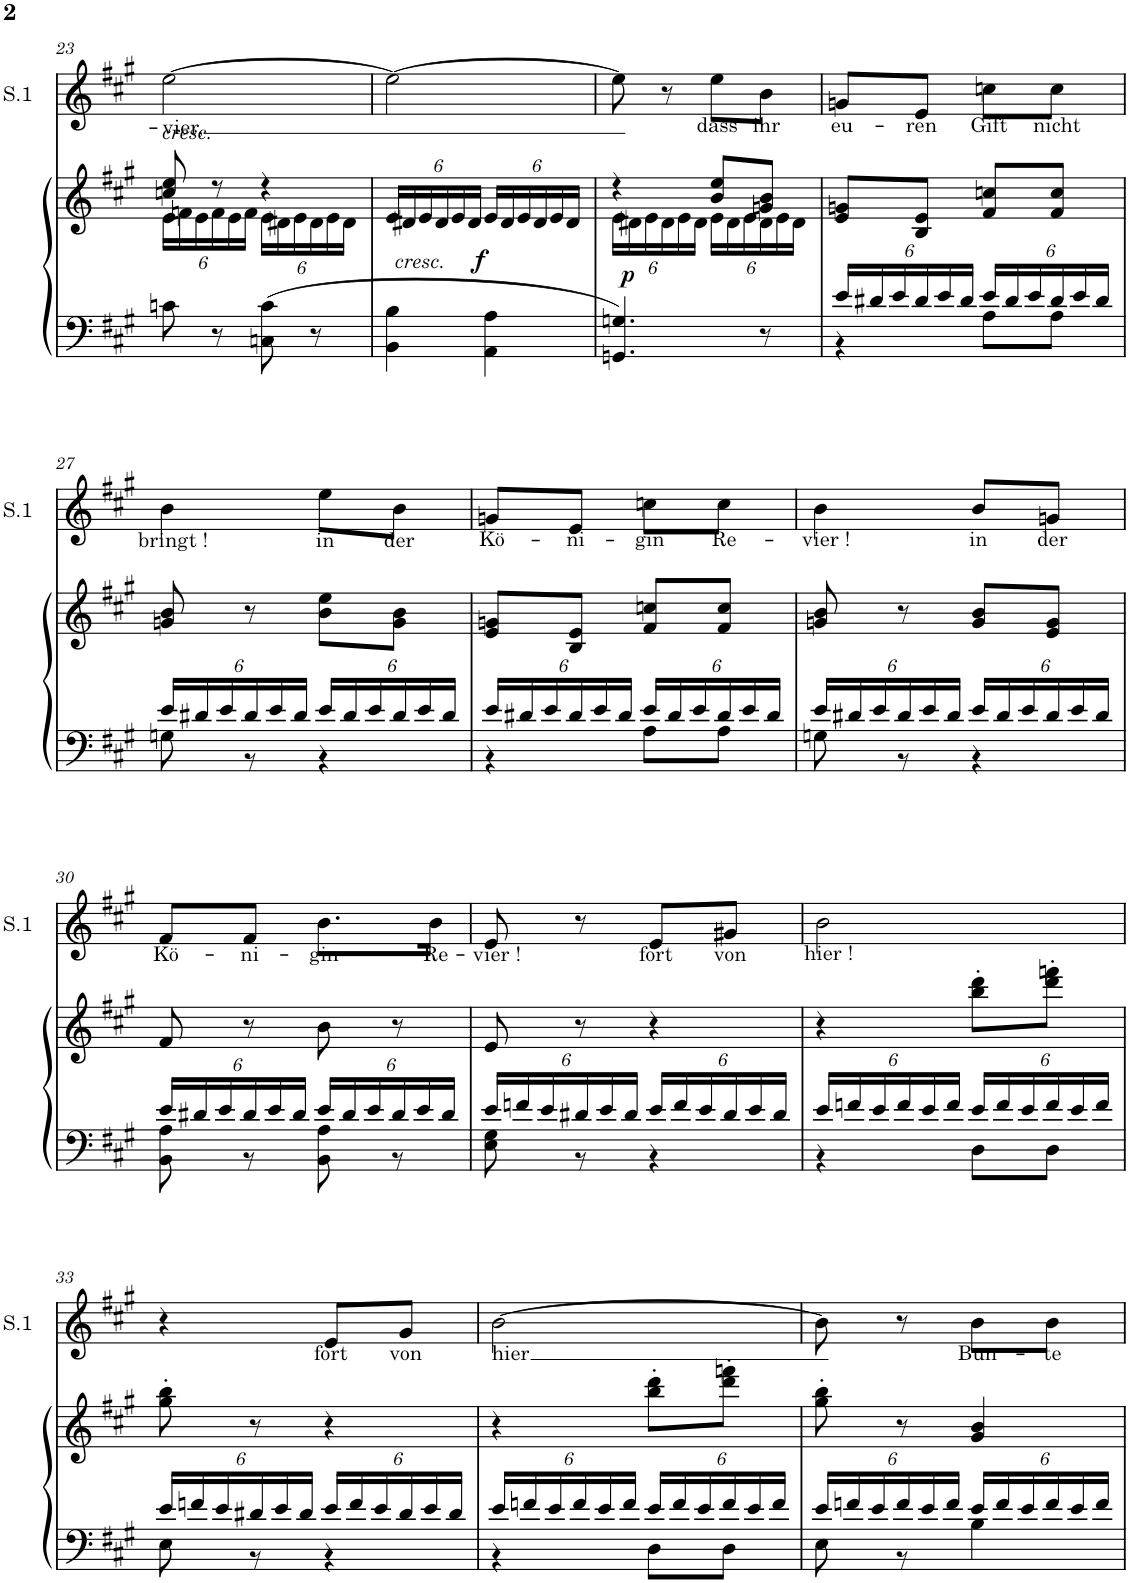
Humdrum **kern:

**kern	**kern	**dynam	**kern	**text
*part2	*part2	*part2	*part1	*part1
*staff3	*staff2	*staff2/3	*staff1	*staff1
*I"Piano	*	*	*I"Soprano1	*
*I'Pno	*	*	*I'S.1	*
!!LO:PB:g=z
*clefF4	*clefG2	*	*clefG2	*
*k[f#c#g#]	*k[f#c#g#]	*	*k[f#c#g#]	*
*M2/4	*M2/4	*	*M2/4	*
=23	=23	=23	=23	=23
*	*^	*	*	*
*	*	*Xbrackettup	*	*	*
!	!	!	!	!LO:TX:b:i:t=cresc.	!
!	!	!	!	!	!LO:LY:b
8cn\	8ccn/ 8ee/	24e\LL	.	[2ee\	-vier,
.	.	24fn\	.	.	.
.	.	24e\	.	.	.
8r	8r	24f\	.	.	.
.	.	24e\	.	.	.
.	.	24f\JJ	.	.	.
8Cn\ 8c\	4r	24e\LL	.	.	.
.	.	24d#X\	.	.	.
.	.	24e\	.	.	.
8r	.	24d#\	.	.	.
.	.	24e\	.	.	.
.	.	24d#\JJ	.	.	.
*	*v	*v	*	*	*
=24	=24	=24	=24	=24
4BB\ 4B\	24e/LL	.	2ee\_	.
!	!LO:TX:b:i:t=cresc.	!	!	!
.	24d#X/	.	.	.
.	24e/	.	.	.
.	24d#/	.	.	.
.	24e/	.	.	.
.	24d#/JJ	.	.	.
!	!	!LO:DY:b	!	!
4AA\ 4A\	24e/LL	f	.	.
.	24d#/	.	.	.
.	24e/	.	.	.
.	24d#/	.	.	.
.	24e/	.	.	.
.	24d#/JJ	.	.	.
=25	=25	=25	=25	=25
*	*^	*	*	*
4.GGn/ 4.Gn/	4r	24e\LL	.	8ee\]	.
!	!	!	!LO:DY:b	!	!
.	.	24d#X\	p	.	.
.	.	24e\	.	.	.
.	.	24d#\	.	8r	.
.	.	24e\	.	.	.
.	.	24d#\JJ	.	.	.
!	!	!	!	!	!LO:LY:b
.	8b/ 8ee/L	24e\LL	.	8ee\L	dass
.	.	24d#\	.	.	.
.	.	24e\	.	.	.
!	!	!	!	!	!LO:LY:b
8r	8gn/ 8b/J	24d#\	.	8b\J	ihr
.	.	24e\	.	.	.
.	.	24d#\JJ	.	.	.
*	*v	*v	*	*	*
=26	=26	=26	=26	=26
*Xbrackettup	*	*	*	*
*^	*^	*	*	*
!	!	!	!	!	!	!LO:LY:b
*	*	*v	*v	*	*	*
24e/LL	4r	8e/ 8gn/L	.	8gn/L	eu-
24d#X/	.	.	.	.	.
24e/	.	.	.	.	.
!	!	!	!	!	!LO:LY:b
24d#/	.	8B/ 8e/J	.	8e/J	-ren
24e/	.	.	.	.	.
24d#/JJ	.	.	.	.	.
!	!	!	!	!	!LO:LY:b
24e/LL	8A\L	8f#/ 8ccn/L	.	8ccn\L	Gift
24d#/	.	.	.	.	.
24e/	.	.	.	.	.
!	!	!	!	!	!LO:LY:b
24d#/	8A\J	8f#/ 8cc/J	.	8cc\J	nicht
24e/	.	.	.	.	.
24d#/JJ	.	.	.	.	.
!!LO:LB:g=z
=27	=27	=27	=27	=27	=27
!	!	!	!	!	!LO:LY:b
24e/LL	8Gn\	8gn/ 8b/	.	4b\	bringt !
24d#X/	.	.	.	.	.
24e/	.	.	.	.	.
24d#/	8r	8r	.	.	.
24e/	.	.	.	.	.
24d#/JJ	.	.	.	.	.
!	!	!	!	!	!LO:LY:b
24e/LL	4r	8b\ 8ee\L	.	8ee\L	in
24d#/	.	.	.	.	.
24e/	.	.	.	.	.
!	!	!	!	!	!LO:LY:b
24d#/	.	8g\ 8b\J	.	8b\J	der
24e/	.	.	.	.	.
24d#/JJ	.	.	.	.	.
=28	=28	=28	=28	=28	=28
!	!	!	!	!	!LO:LY:b
24e/LL	4r	8e/ 8gn/L	.	8gn/L	Kö-
24d#X/	.	.	.	.	.
24e/	.	.	.	.	.
!	!	!	!	!	!LO:LY:b
24d#/	.	8B/ 8e/J	.	8e/J	-ni-
24e/	.	.	.	.	.
24d#/JJ	.	.	.	.	.
!	!	!	!	!	!LO:LY:b
24e/LL	8A\L	8f#/ 8ccn/L	.	8ccn\L	-gin
24d#/	.	.	.	.	.
24e/	.	.	.	.	.
!	!	!	!	!	!LO:LY:b
24d#/	8A\J	8f#/ 8cc/J	.	8cc\J	Re-
24e/	.	.	.	.	.
24d#/JJ	.	.	.	.	.
=29	=29	=29	=29	=29	=29
!	!	!	!	!	!LO:LY:b
24e/LL	8Gn\	8gn/ 8b/	.	4b\	-vier !
24d#X/	.	.	.	.	.
24e/	.	.	.	.	.
24d#/	8r	8r	.	.	.
24e/	.	.	.	.	.
24d#/JJ	.	.	.	.	.
!	!	!	!	!	!LO:LY:b
24e/LL	4r	8g/ 8b/L	.	8b/L	in
24d#/	.	.	.	.	.
24e/	.	.	.	.	.
!	!	!	!	!	!LO:LY:b
24d#/	.	8e/ 8g/J	.	8gn/J	der
24e/	.	.	.	.	.
24d#/JJ	.	.	.	.	.
!!LO:LB:g=z
=30	=30	=30	=30	=30	=30
!	!	!	!	!	!LO:LY:b
24e/LL	8BB\ 8A\	8f#/	.	8f#/L	Kö-
24d#X/	.	.	.	.	.
24e/	.	.	.	.	.
!	!	!	!	!	!LO:LY:b
24d#/	8r	8r	.	8f#/J	-ni-
24e/	.	.	.	.	.
24d#/JJ	.	.	.	.	.
!	!	!	!	!	!LO:LY:b
24e/LL	8BB\ 8A\	8b\	.	8.b\L	-gin
24d#/	.	.	.	.	.
24e/	.	.	.	.	.
24d#/	8r	8r	.	.	.
24e/	.	.	.	.	.
!	!	!	!	!	!LO:LY:b
.	.	.	.	16b\Jk	Re-
24d#/JJ	.	.	.	.	.
=31	=31	=31	=31	=31	=31
!	!	!	!	!	!LO:LY:b
24e/LL	8E\ 8G#\	8e/	.	8e/	-vier !
24fn/	.	.	.	.	.
24e/	.	.	.	.	.
24d#X/	8r	8r	.	8r	.
24e/	.	.	.	.	.
24d#/JJ	.	.	.	.	.
!	!	!	!	!	!LO:LY:b
24e/LL	4r	4r	.	8e/L	fort
24f/	.	.	.	.	.
24e/	.	.	.	.	.
!	!	!	!	!	!LO:LY:b
24d#/	.	.	.	8g#X/J	von
24e/	.	.	.	.	.
24d#/JJ	.	.	.	.	.
=32	=32	=32	=32	=32	=32
!	!	!	!	!	!LO:LY:b
24e/LL	4r	4r	.	2b\	hier !
24fn/	.	.	.	.	.
24e/	.	.	.	.	.
24f/	.	.	.	.	.
24e/	.	.	.	.	.
24f/JJ	.	.	.	.	.
24e/LL	8D\L	8bb\' 8ddd\'L	.	.	.
24f/	.	.	.	.	.
24e/	.	.	.	.	.
24f/	8D\J	8ddd\' 8fffn\'J	.	.	.
24e/	.	.	.	.	.
24f/JJ	.	.	.	.	.
!!LO:LB:g=z
=33	=33	=33	=33	=33	=33
24e/LL	8E\	8gg#\' 8bb\'	.	4r	.
24fn/	.	.	.	.	.
24e/	.	.	.	.	.
24d#X/	8r	8r	.	.	.
24e/	.	.	.	.	.
24d#/JJ	.	.	.	.	.
!	!	!	!	!	!LO:LY:b
24e/LL	4r	4r	.	8e/L	fort
24f/	.	.	.	.	.
24e/	.	.	.	.	.
!	!	!	!	!	!LO:LY:b
24d#/	.	.	.	8g#/J	von
24e/	.	.	.	.	.
24d#/JJ	.	.	.	.	.
=34	=34	=34	=34	=34	=34
!	!	!	!	!	!LO:LY:b
24e/LL	4r	4r	.	[2b\	hier
24fn/	.	.	.	.	.
24e/	.	.	.	.	.
24f/	.	.	.	.	.
24e/	.	.	.	.	.
24f/JJ	.	.	.	.	.
24e/LL	8D\L	8bb\' 8ddd\'L	.	.	.
24f/	.	.	.	.	.
24e/	.	.	.	.	.
24f/	8D\J	8ddd\' 8fffn\'J	.	.	.
24e/	.	.	.	.	.
24f/JJ	.	.	.	.	.
=35	=35	=35	=35	=35	=35
24e/LL	8E\	8gg#\' 8bb\'	.	8b\]	.
24fn/	.	.	.	.	.
24e/	.	.	.	.	.
24f/	8r	8r	.	8r	.
24e/	.	.	.	.	.
24f/JJ	.	.	.	.	.
!	!	!	!	!	!LO:LY:b
24e/LL	4B\	4g#/ 4b/	.	8b\L	Bun-
24f/	.	.	.	.	.
24e/	.	.	.	.	.
!	!	!	!	!	!LO:LY:b
24f/	.	.	.	8b\J	-te
24e/	.	.	.	.	.
24f/JJ	.	.	.	.	.
*v	*v	*	*	*	*
=	=	=	=	=
*-	*-	*-	*-	*-
